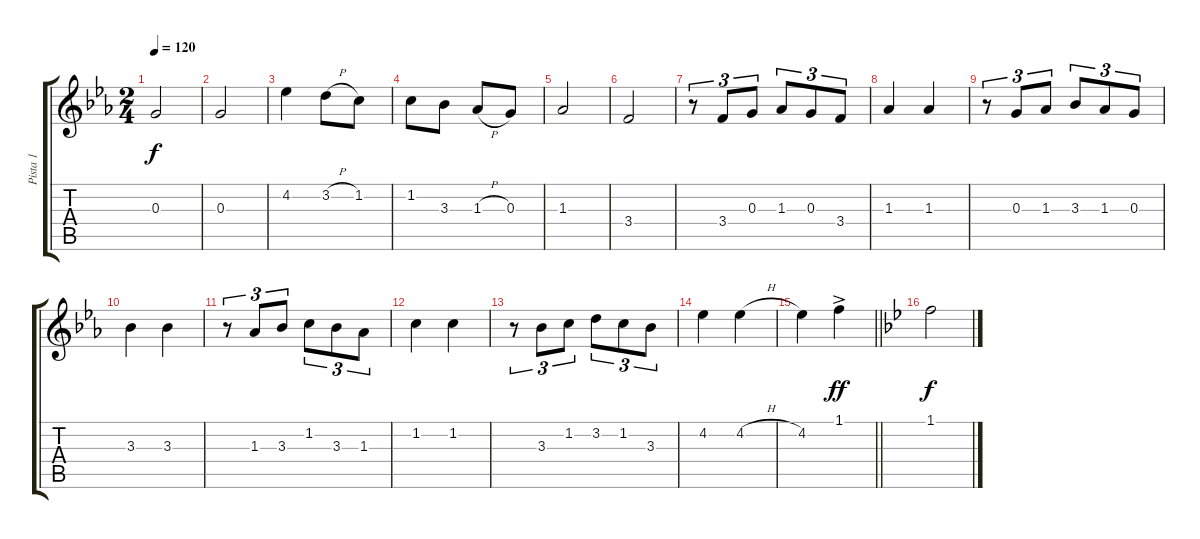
\track ("Pista 1" "Pista 1") {instrument acousticguitarsteel}
\staff {score tabs}
\tuning (E4 B3 G3 D3 A2 E2) {hide}
\ts (2 4)
\tempo 120
\clef g2
\ks eb
0.3.2{dy f} |
0.3.2 |
4.2.4 3.2{h}.8 1.2.8 |
1.2.8 3.3.8 1.3{h}.8 0.3.8 |
1.3.2 |
3.4.2 |
r.8{tu (3 2)} 3.4.8{tu (3 2)} 0.3.8{tu (3 2)} 1.3.8{tu (3 2)} 0.3.8{tu (3 2)} 3.4.8{tu (3 2)} |
1.3.4 1.3.4 |
r.8{tu (3 2)} 0.3.8{tu (3 2)} 1.3.8{tu (3 2)} 3.3.8{tu (3 2)} 1.3.8{tu (3 2)} 0.3.8{tu (3 2)} |
3.3.4 3.3.4 |
r.8{tu (3 2)} 1.3.8{tu (3 2)} 3.3.8{tu (3 2)} 1.2.8{tu (3 2)} 3.3.8{tu (3 2)} 1.3.8{tu (3 2)} |
1.2.4 1.2.4 |
r.8{tu (3 2)} 3.3.8{tu (3 2)} 1.2.8{tu (3 2)} 3.2.8{tu (3 2)} 1.2.8{tu (3 2)} 3.3.8{tu (3 2)} |
4.2.4 4.2{h}.4 |
\barLineRight lightlight
4.2.4 1.1{ac}.4{dy ff} |
\ks bb
1.1{h}.2{dy f}
